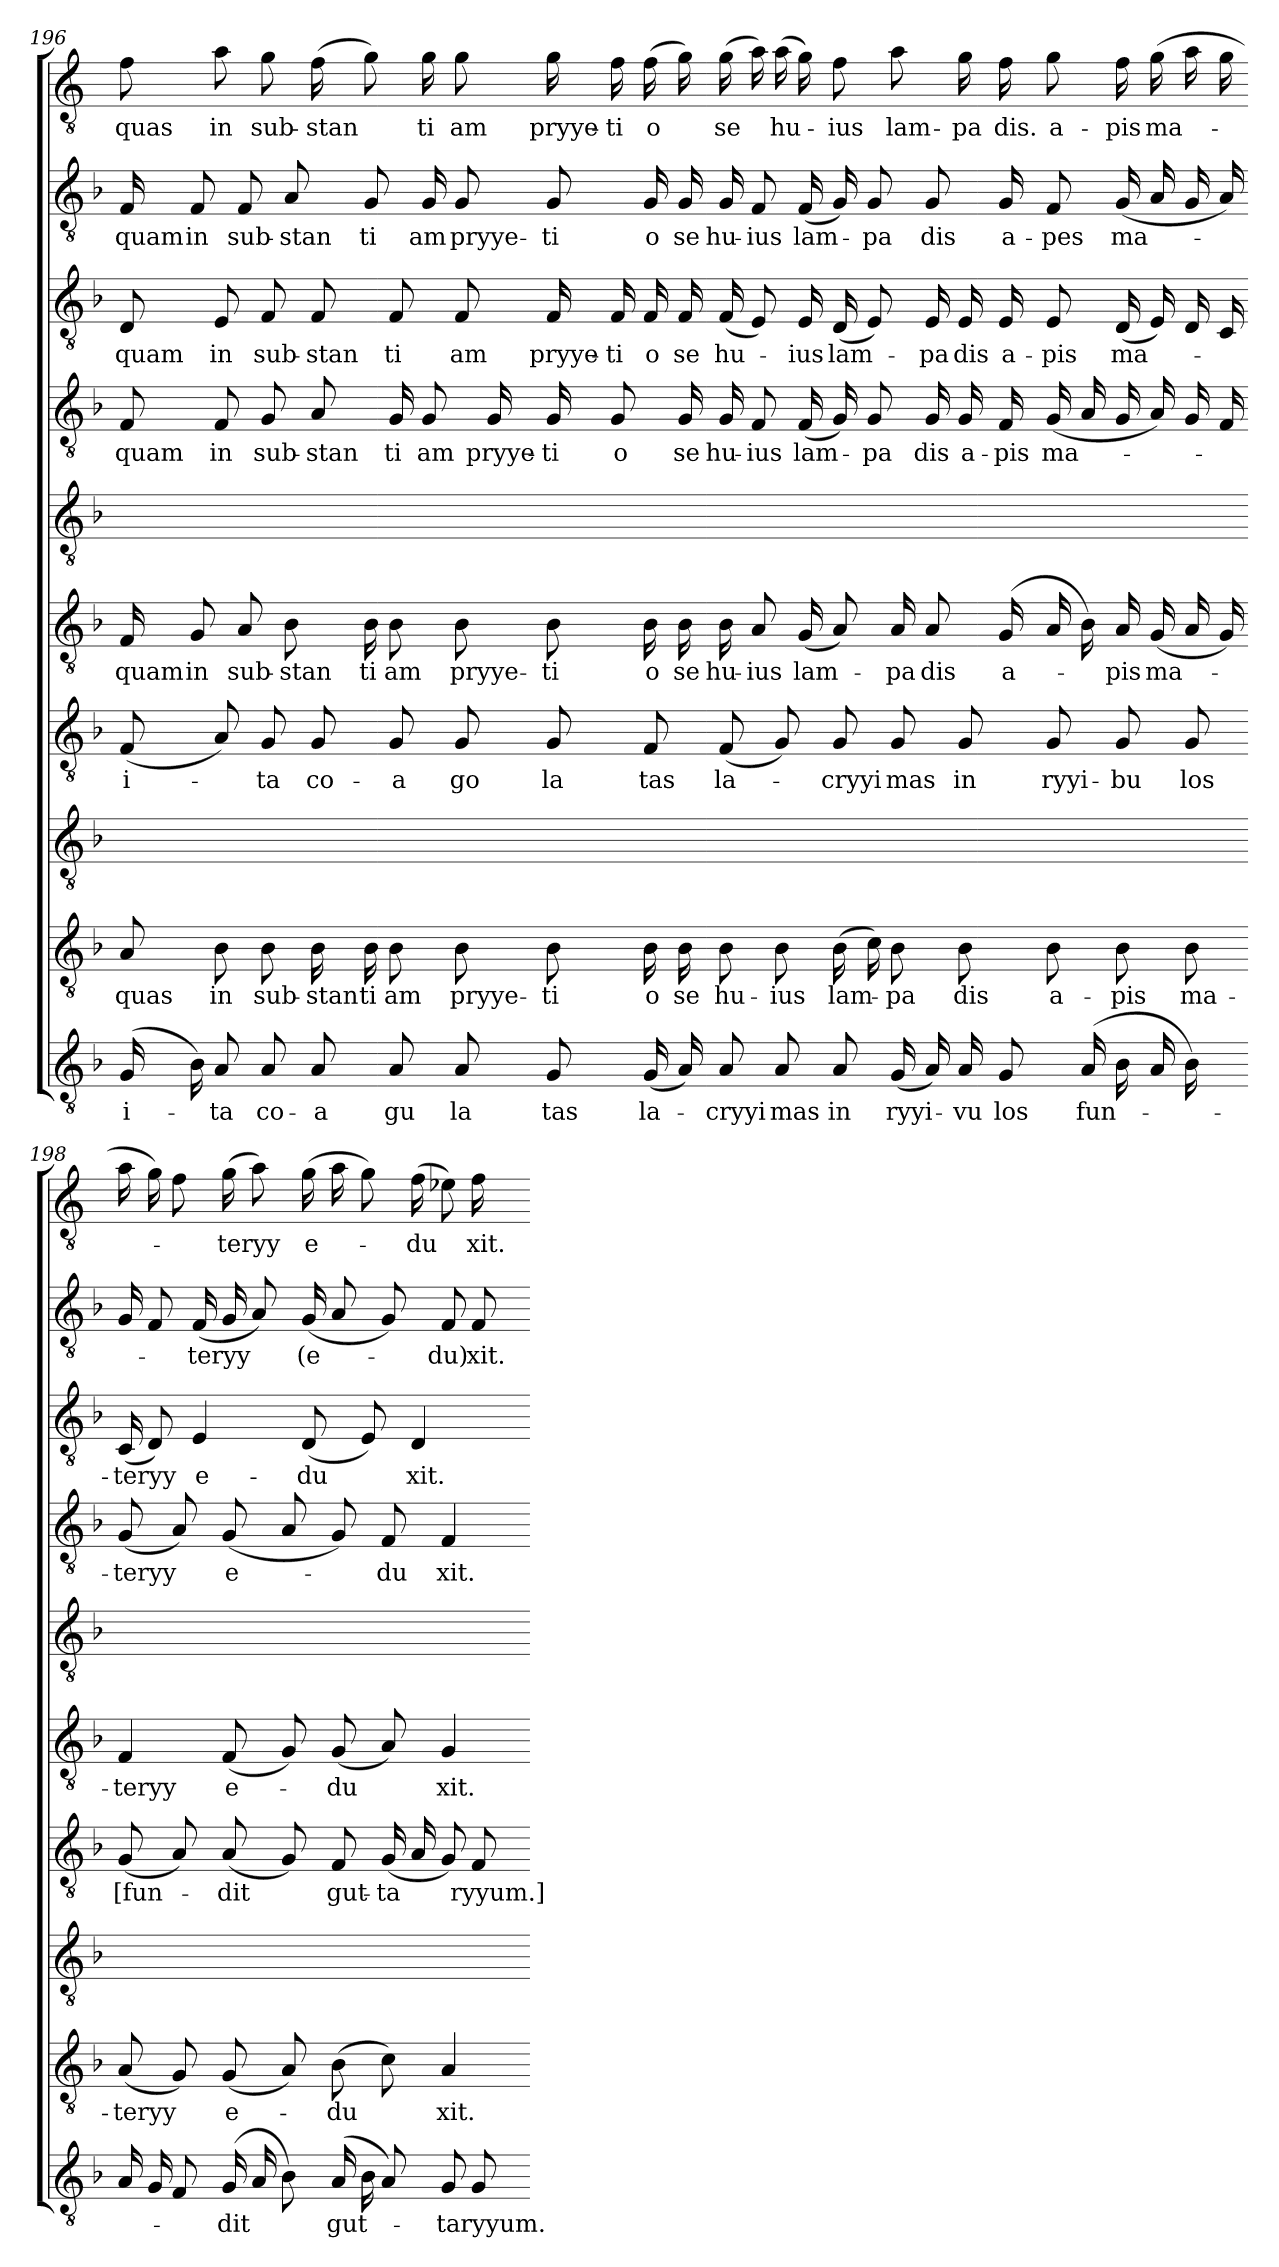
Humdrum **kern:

**kern	**text	**kern	**text	**kern	**kern	**text	**kern	**text	**kern	**kern	**text	**kern	**text	**kern	**text	**kern	**text
*part10	*part10	*part9	*part9	*part8	*part7	*part7	*part6	*part6	*part5	*part4	*part4	*part3	*part3	*part2	*part2	*part1	*part1
*staff10	*staff10	*staff9	*staff9	*staff8	*staff7	*staff7	*staff6	*staff6	*staff5	*staff4	*staff4	*staff3	*staff3	*staff2	*staff2	*staff1	*staff1
*clefGv2	*	*clefGv2	*	*clefGv2	*clefGv2	*	*clefGv2	*	*clefGv2	*clefGv2	*	*clefGv2	*	*clefGv2	*	*clefGv2	*
*k[b-]	*	*k[b-]	*	*k[b-]	*k[b-]	*	*k[b-]	*	*k[b-]	*k[b-]	*	*k[b-]	*	*k[b-]	*	*k[]	*
=196	=196	=196	=196	=196	=196	=196	=196	=196	=196	=196	=196	=196	=196	=196	=196	=196	=196
(16G	i-	8A	quas	1ryy	(8F	i-	16F	quam	1ryy	8F	quam	8D	quam	16F	quam	8f	quas
16B-)	.	.	.	.	.	.	8G	in	.	.	.	.	.	8F	in	.	.
8A	-ta	8B-	in	.	8A)	.	.	.	.	8F	in	8E	in	.	.	8a	in
.	.	.	.	.	.	.	8A	sub-	.	.	.	.	.	8F	sub-	.	.
8A	co-	8B-	sub-	.	8G	-ta	.	.	.	8G	sub-	8F	sub-	.	.	8g	sub-
.	.	.	.	.	.	.	8B-	stan	.	.	.	.	.	8A	stan	.	.
8A	a	16B-	stan	.	8G	co-	.	.	.	8A	stan	8F	stan	.	.	(16f	stan
.	.	16B-	ti	.	.	.	16B-	ti	.	.	.	.	.	8G	ti	8g)	.
8A	gu	8B-	-am	.	8G	a	8B-	-am	.	16G	ti	8F	ti	.	.	.	.
.	.	.	.	.	.	.	.	.	.	8G	-am	.	.	16G	-am	16g	ti
8A	la	8B-	pryye-	.	8G	go	8B-	pryye-	.	.	.	8F	-am	8G	pryye-	8g	-am
.	.	.	.	.	.	.	.	.	.	16G	pryye-	.	.	.	.	.	.
8G	-tas	8B-	ti	.	8G	la	8B-	ti	.	16G	ti	16F	pryye-	8G	ti	16g	pryye-
.	.	.	.	.	.	.	.	.	.	8G	o	16F	ti	.	.	16f	ti
(16G	la-	16B-	o	.	8F	-tas	16B-	o	.	.	.	16F	o	16G	o	(16f	o
16A)	.	16B-	-se	.	.	.	16B-	-se	.	16G	-se	16F	-se	16G	-se	16g)	.
=197-	=197-	=197-	=197-	=197-	=197-	=197-	=197-	=197-	=197-	=197-	=197-	=197-	=197-	=197-	=197-	=197-	=197-
8A	cryyi	8B-	hu-	1ryy	(8F	la-	16B-	hu-	1ryy	16G	hu-	(16F	hu-	16G	hu-	(16g	-se
.	.	.	.	.	.	.	8A	-ius	.	8F	-ius	8E)	.	8F	-ius	16a)	.
8A	-mas	8B-	-ius	.	8G)	.	.	.	.	.	.	.	.	.	.	(16a	hu-
.	.	.	.	.	.	.	(16G	lam-	.	(16F	lam-	16E	-ius	(16F	lam-	16g)	.
8A	in	(16B-	lam-	.	8G	cryyi	8A)	.	.	16G)	.	(16D	lam-	16G)	.	8f	-ius
.	.	16c)	.	.	.	.	.	.	.	8G	pa	8E)	.	8G	pa	.	.
(16G	ryyi-	8B-	pa	.	8G	-mas	16A	pa	.	.	.	.	.	.	.	8a	lam-
16A)	.	.	.	.	.	.	8A	-dis	.	16G	-dis	16E	pa	8G	-dis	.	.
16A	vu	8B-	-dis	.	8G	in	.	.	.	16G	a-	16E	-dis	.	.	16g	pa
8G	-los	.	.	.	.	.	(16G	a-	.	16F	-pis	16E	a-	16G	a-	16f	-dis.
.	.	8B-	a-	.	8G	ryyi-	16A	.	.	(16G	ma-	8E	-pis	8F	-pes	8g	a-
(16A	fun-	.	.	.	.	.	16B-)	.	.	16A	.	.	.	.	.	.	.
16B-	.	8B-	-pis	.	8G	bu	16A	-pis	.	16G	.	(16D	ma-	(16G	ma-	16f	-pis
16A	.	.	.	.	.	.	(16G	ma-	.	16A)	.	16E)	.	16A	.	(16g	ma-
16B-)	.	8B-	ma-	.	8G	-los	16A	.	.	16G	.	16D	.	16G	.	16a	.
16ryy	.	.	.	.	.	.	16G)	.	.	16F	.	16C	.	16A)	.	16g	.
=198-	=198-	=198-	=198-	=198-	=198-	=198-	=198-	=198-	=198-	=198-	=198-	=198-	=198-	=198-	=198-	=198-	=198-
16A	.	(8A	-teryy	1ryy	(8G	[fun-	4F	-teryy	1ryy	(8G	-teryy	(16C	-teryy	16G	.	16a	.
16G	.	.	.	.	.	.	.	.	.	.	.	8D)	.	8F	.	16g)	.
8F	.	8G)	.	.	8A)	.	.	.	.	8A)	.	.	.	.	.	8f	.
.	.	.	.	.	.	.	.	.	.	.	.	4E	e-	(16F	-teryy	.	.
(16G	-dit	(8G	e-	.	(8A	-dit	(8F	e-	.	(8G	e-	.	.	16G	.	(16g	-teryy
16A	.	.	.	.	.	.	.	.	.	.	.	.	.	8A)	.	8a)	.
8B-)	.	8A)	.	.	8G)	.	8G)	.	.	8A	.	.	.	.	.	.	.
.	.	.	.	.	.	.	.	.	.	.	.	(8D	du	(16G	(e-	(16g	e-
(16A	gut-	(8B-	du	.	8F	gut-	(8G	du	.	8G)	.	.	.	8A	.	16a	.
16B-	.	.	.	.	.	.	.	.	.	.	.	8E)	.	.	.	8g)	.
8A)	.	8c)	.	.	(16G	ta	8A)	.	.	8F	du	.	.	8G)	.	.	.
.	.	.	.	.	16A	.	.	.	.	.	.	4D	-xit.	.	.	(16f	du
8G	ta	4A	-xit.	.	8G)	.	4G	-xit.	.	4F	-xit.	.	.	8F	du)	8e-)	.
8G	-ryyum.	.	.	.	8F	-ryyum.]	.	.	.	.	.	.	.	8F	-xit.	16f	-xit.
.	.	.	.	.	.	.	.	.	.	.	.	16ryy	.	.	.	16ryy	.
=-	=-	=-	=-	=-	=-	=-	=-	=-	=-	=-	=-	=-	=-	=-	=-	=-	=-
*-	*-	*-	*-	*-	*-	*-	*-	*-	*-	*-	*-	*-	*-	*-	*-	*-	*-
